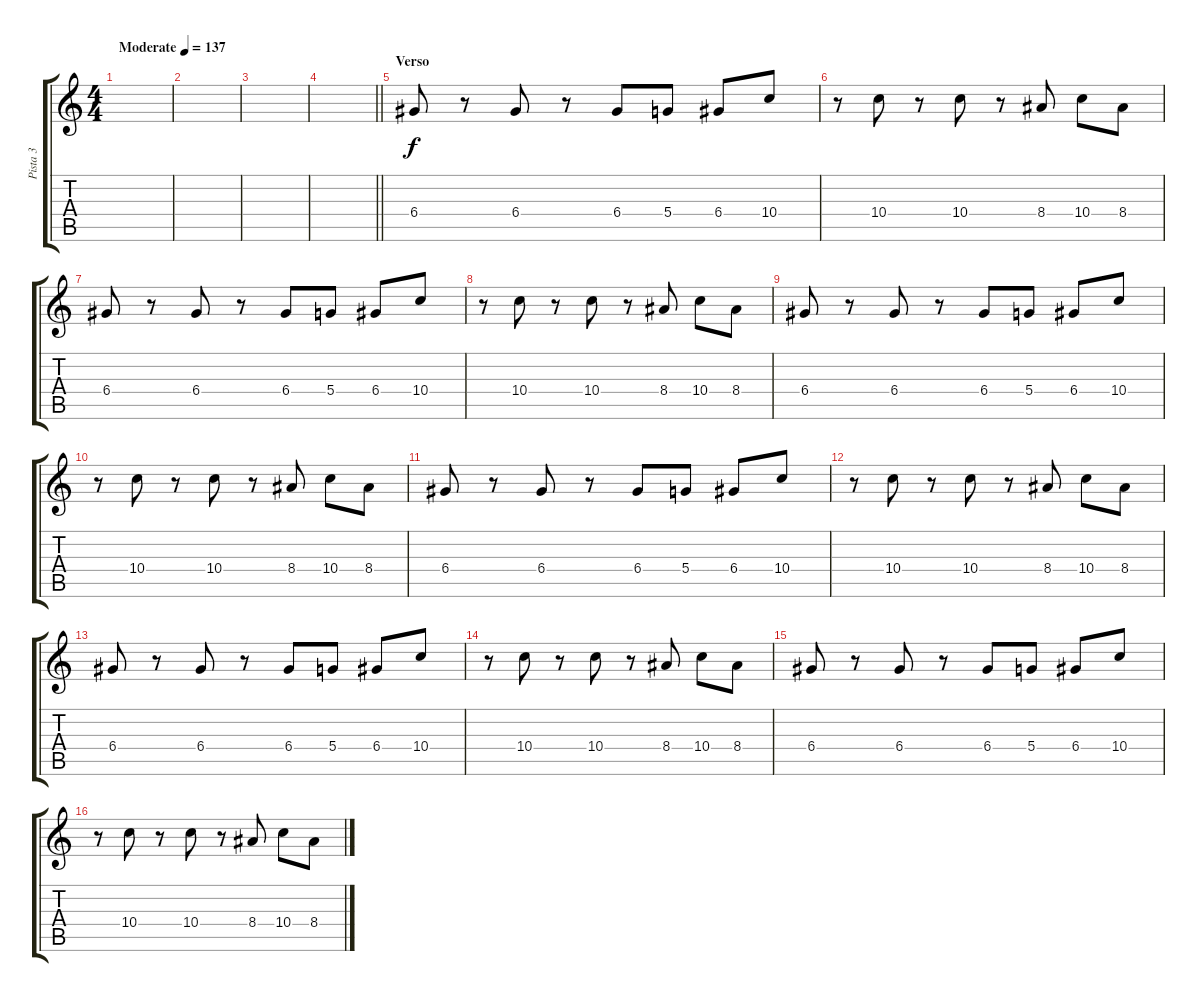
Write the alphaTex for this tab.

\track ("Pista 3" "Pista 3") {instrument distortionguitar}
\staff {score tabs}
\tuning (E4 B3 G3 D3 A2 E2) {hide}
\ts (4 4)
\tempo (137 "Moderate")
\clef g2
\ks c
|
|
|
\barLineRight lightlight
|
\section ("" "Verso")
6.4.8 r.8 6.4.8 r.8 6.4.8 5.4.8 6.4.8 10.4.8 |
r.8 10.4.8 r.8 10.4.8 r.8 8.4.8 10.4.8 8.4.8 |
6.4.8 r.8 6.4.8 r.8 6.4.8 5.4.8 6.4.8 10.4.8 |
r.8 10.4.8 r.8 10.4.8 r.8 8.4.8 10.4.8 8.4.8 |
6.4.8 r.8 6.4.8 r.8 6.4.8 5.4.8 6.4.8 10.4.8 |
r.8 10.4.8 r.8 10.4.8 r.8 8.4.8 10.4.8 8.4.8 |
6.4.8 r.8 6.4.8 r.8 6.4.8 5.4.8 6.4.8 10.4.8 |
r.8 10.4.8 r.8 10.4.8 r.8 8.4.8 10.4.8 8.4.8 |
6.4.8 r.8 6.4.8 r.8 6.4.8 5.4.8 6.4.8 10.4.8 |
r.8 10.4.8 r.8 10.4.8 r.8 8.4.8 10.4.8 8.4.8 |
6.4.8 r.8 6.4.8 r.8 6.4.8 5.4.8 6.4.8 10.4.8 |
r.8 10.4.8 r.8 10.4.8 r.8 8.4.8 10.4.8 8.4.8
